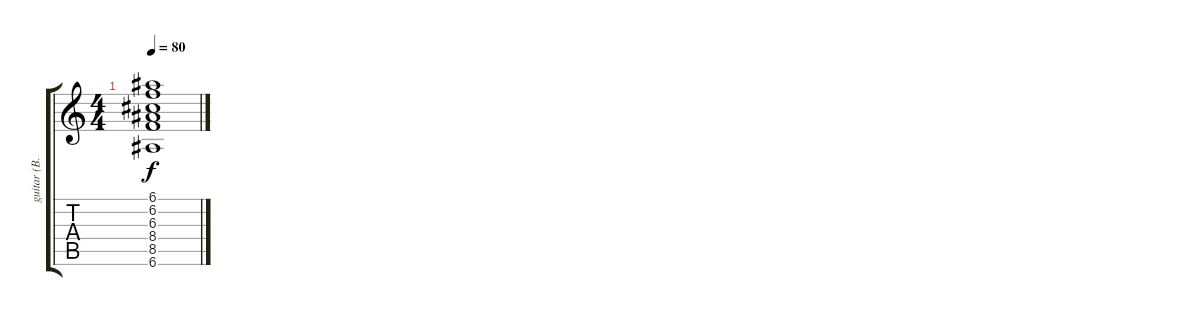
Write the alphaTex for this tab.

\track ("guitar (В. Самойлов)" "guitar (В.") {instrument electricguitarclean}
\staff {score tabs}
\tuning (E4 B3 G3 D3 A2 E2) {hide}
\ts (4 4)
\tempo 80
\clef g2
\ks c
(6.1 6.2 6.3 8.4 8.5 6.6).1{dy f}
